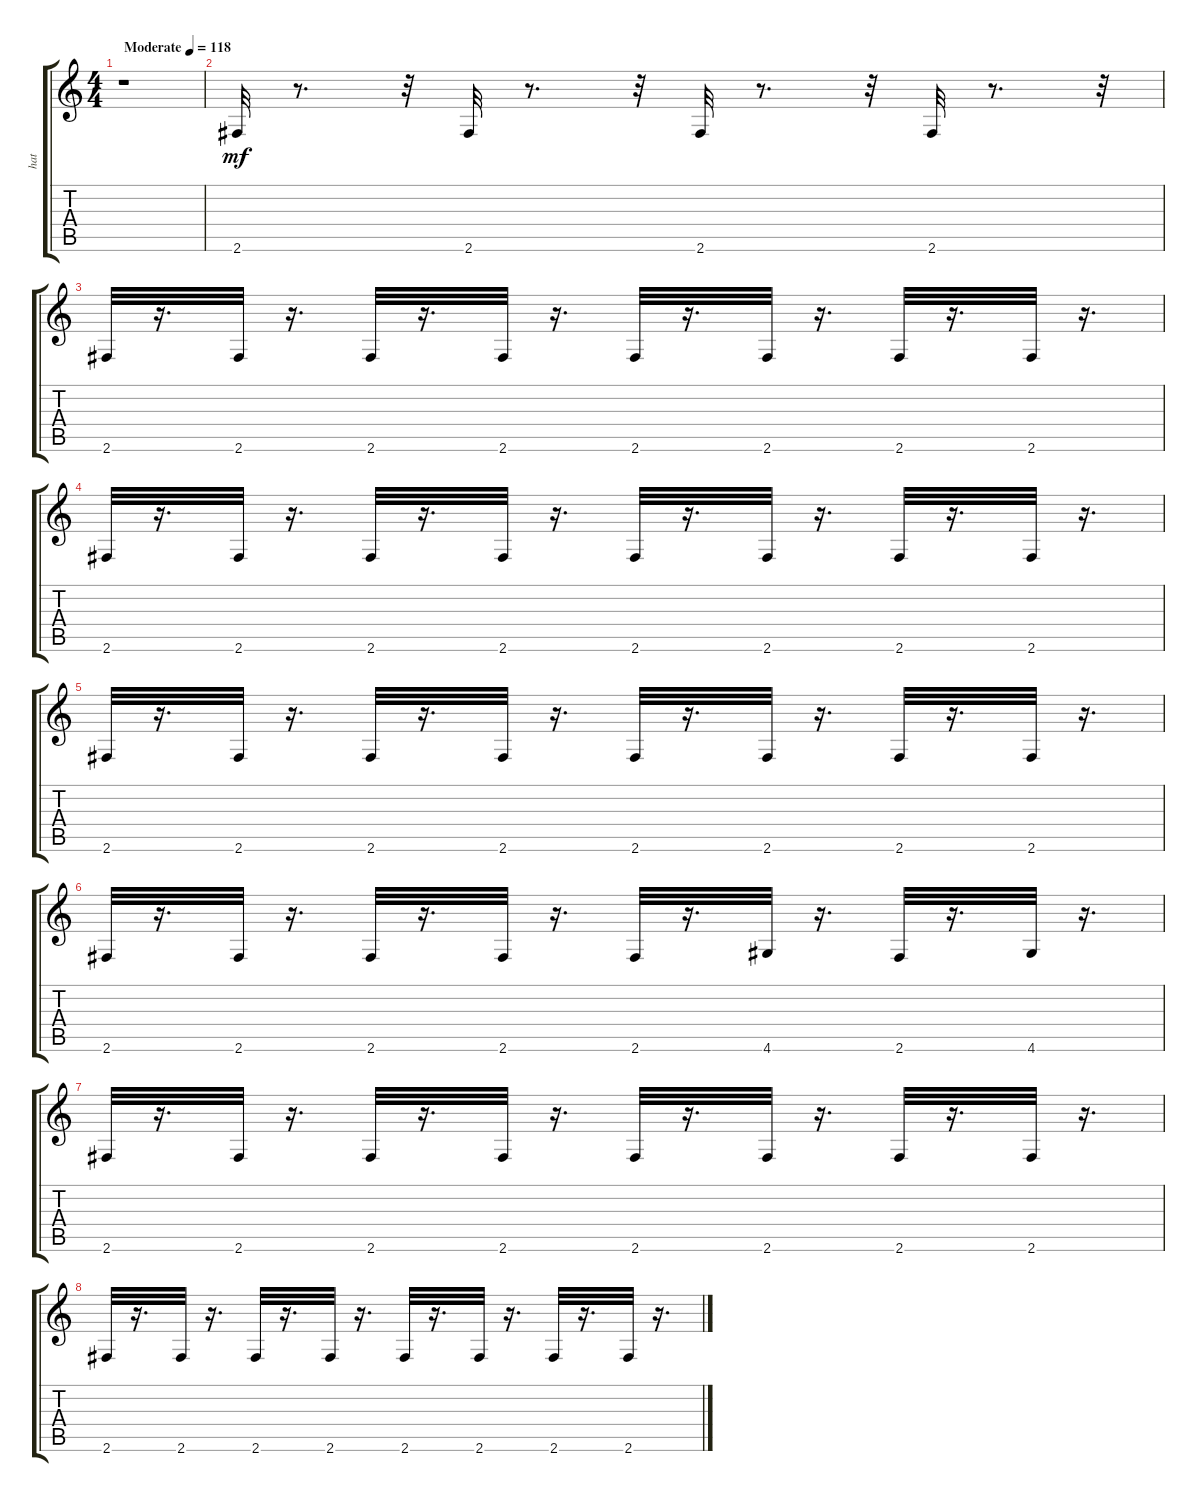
\track ("hat" "hat") {instrument acousticguitarsteel}
\staff {score tabs}
\tuning (E4 B3 G3 D3 A2 E2) {hide}
\ts (4 4)
\tempo (118 "Moderate")
\clef g2
\ks c
r.1{dy mf instrument acousticguitarsteel} |
2.6.32 r.8{d} r.32 2.6.32 r.8{d} r.32 2.6.32 r.8{d} r.32 2.6.32 r.8{d} r.32 |
2.6.32 r.16{d} 2.6.32 r.16{d} 2.6.32 r.16{d} 2.6.32 r.16{d} 2.6.32 r.16{d} 2.6.32 r.16{d} 2.6.32 r.16{d} 2.6.32 r.16{d} |
2.6.32 r.16{d} 2.6.32 r.16{d} 2.6.32 r.16{d} 2.6.32 r.16{d} 2.6.32 r.16{d} 2.6.32 r.16{d} 2.6.32 r.16{d} 2.6.32 r.16{d} |
2.6.32 r.16{d} 2.6.32 r.16{d} 2.6.32 r.16{d} 2.6.32 r.16{d} 2.6.32 r.16{d} 2.6.32 r.16{d} 2.6.32 r.16{d} 2.6.32 r.16{d} |
2.6.32 r.16{d} 2.6.32 r.16{d} 2.6.32 r.16{d} 2.6.32 r.16{d} 2.6.32 r.16{d} 4.6.32 r.16{d} 2.6.32 r.16{d} 4.6.32 r.16{d} |
2.6.32 r.16{d} 2.6.32 r.16{d} 2.6.32 r.16{d} 2.6.32 r.16{d} 2.6.32 r.16{d} 2.6.32 r.16{d} 2.6.32 r.16{d} 2.6.32 r.16{d} |
2.6.32 r.16{d} 2.6.32 r.16{d} 2.6.32 r.16{d} 2.6.32 r.16{d} 2.6.32 r.16{d} 2.6.32 r.16{d} 2.6.32 r.16{d} 2.6.32 r.16{d}
